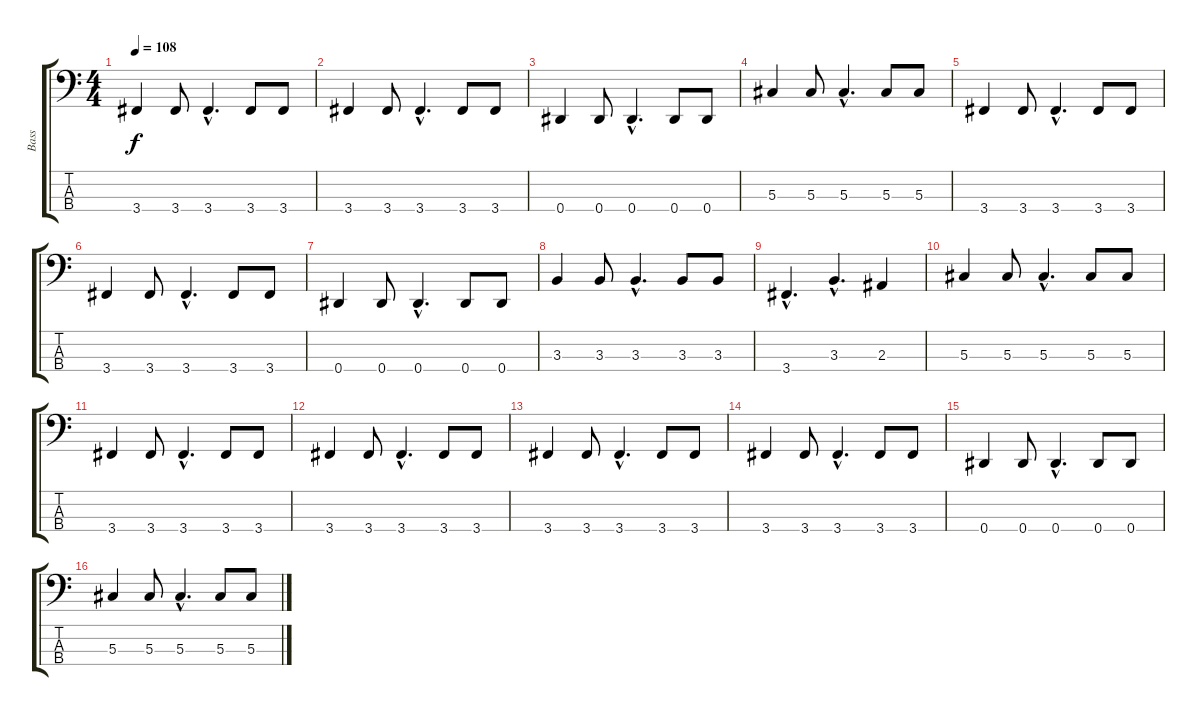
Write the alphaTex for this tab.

\track ("Bass" "Bass") {instrument electricbassfinger}
\staff {score tabs}
\tuning (Gb2 Db2 Ab1 Eb1) {hide}
\ts (4 4)
\tempo 108
\clef f4
\ks c
3.4.4{dy f} 3.4.8 3.4{hac}.4{d} 3.4.8 3.4.8 |
3.4.4 3.4.8 3.4{hac}.4{d} 3.4.8 3.4.8 |
0.4.4 0.4.8 0.4{hac}.4{d} 0.4.8 0.4.8 |
5.3.4 5.3.8 5.3{hac}.4{d} 5.3.8 5.3.8 |
3.4.4 3.4.8 3.4{hac}.4{d} 3.4.8 3.4.8 |
3.4.4 3.4.8 3.4{hac}.4{d} 3.4.8 3.4.8 |
0.4.4 0.4.8 0.4{hac}.4{d} 0.4.8 0.4.8 |
3.3.4 3.3.8 3.3{hac}.4{d} 3.3.8 3.3.8 |
3.4{hac}.4{d} 3.3{hac}.4{d} 2.3.4 |
5.3.4 5.3.8 5.3{hac}.4{d} 5.3.8 5.3.8 |
3.4.4 3.4.8 3.4{hac}.4{d} 3.4.8 3.4.8 |
3.4.4 3.4.8 3.4{hac}.4{d} 3.4.8 3.4.8 |
3.4.4 3.4.8 3.4{hac}.4{d} 3.4.8 3.4.8 |
3.4.4 3.4.8 3.4{hac}.4{d} 3.4.8 3.4.8 |
0.4.4 0.4.8 0.4{hac}.4{d} 0.4.8 0.4.8 |
5.3.4 5.3.8 5.3{hac}.4{d} 5.3.8 5.3.8
